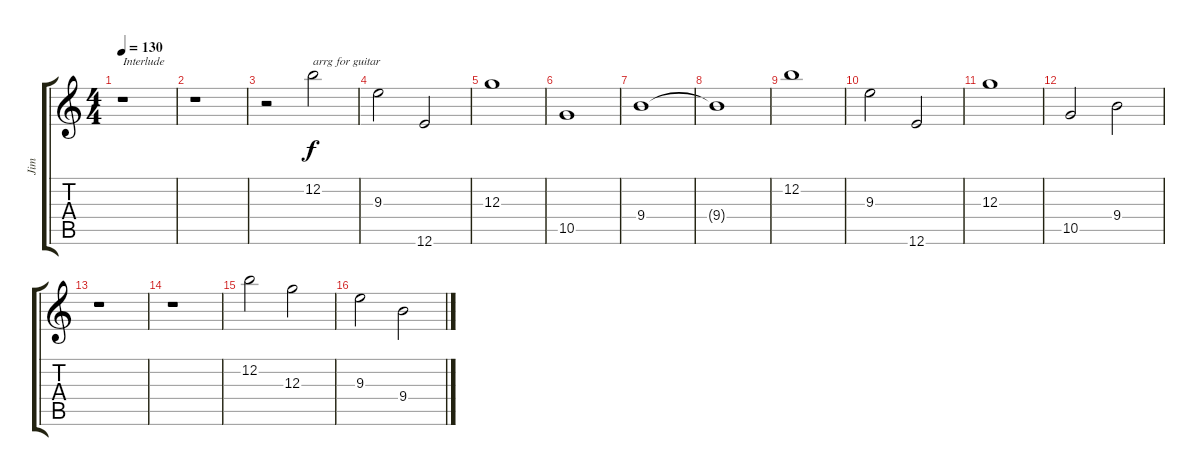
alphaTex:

\track ("Jim" "Jim") {instrument overdrivenguitar}
\staff {score tabs}
\tuning (E4 B3 G3 D3 A2 E2) {hide}
\ts (4 4)
\tempo 130
\clef g2
\ks c
r.1{txt "Interlude" dy f} |
r.1 |
r.2 12.2.2{txt "arrg for guitar" instrument acousticgrandpiano} |
9.3.2{instrument acousticgrandpiano} 12.6.2{instrument acousticgrandpiano} |
12.3.1{instrument acousticgrandpiano} |
10.5.1{instrument acousticgrandpiano} |
9.4.1{instrument acousticgrandpiano} |
9.4{t}.1{instrument acousticgrandpiano} |
12.2.1{instrument acousticgrandpiano} |
9.3.2{instrument acousticgrandpiano} 12.6.2{instrument acousticgrandpiano} |
12.3.1{instrument acousticgrandpiano} |
10.5.2{instrument acousticgrandpiano} 9.4.2{instrument acousticgrandpiano} |
r.1 |
r.1 |
12.2.2{instrument acousticgrandpiano} 12.3.2{instrument acousticgrandpiano} |
9.3.2{instrument acousticgrandpiano} 9.4.2{instrument acousticgrandpiano}
